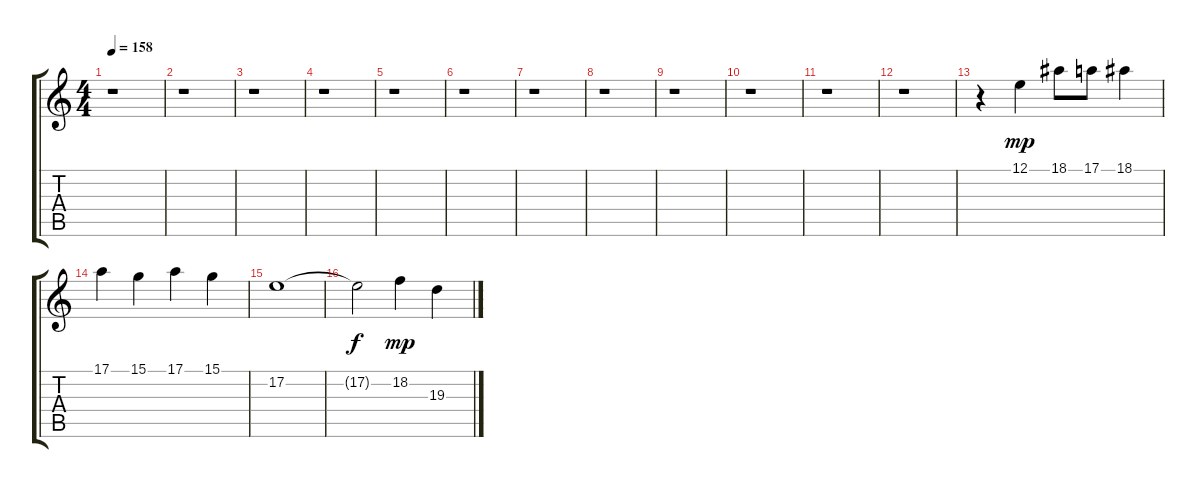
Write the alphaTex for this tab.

\track "" {instrument lead2sawtooth}
\staff {score tabs}
\tuning (E4 B3 G3 D3 A2 E2) {hide}
\ts (4 4)
\tempo 158
\clef g2
\ks c
r.1{dy mp} |
r.1 |
r.1 |
r.1 |
r.1 |
r.1 |
r.1 |
r.1 |
r.1 |
r.1 |
r.1 |
r.1 |
r.4 12.1.4 18.1.8 17.1.8 18.1.4 |
17.1.4 15.1.4 17.1.4 15.1.4 |
17.2.1 |
17.2{t}.2{dy f} 18.2.4{dy mp} 19.3.4
